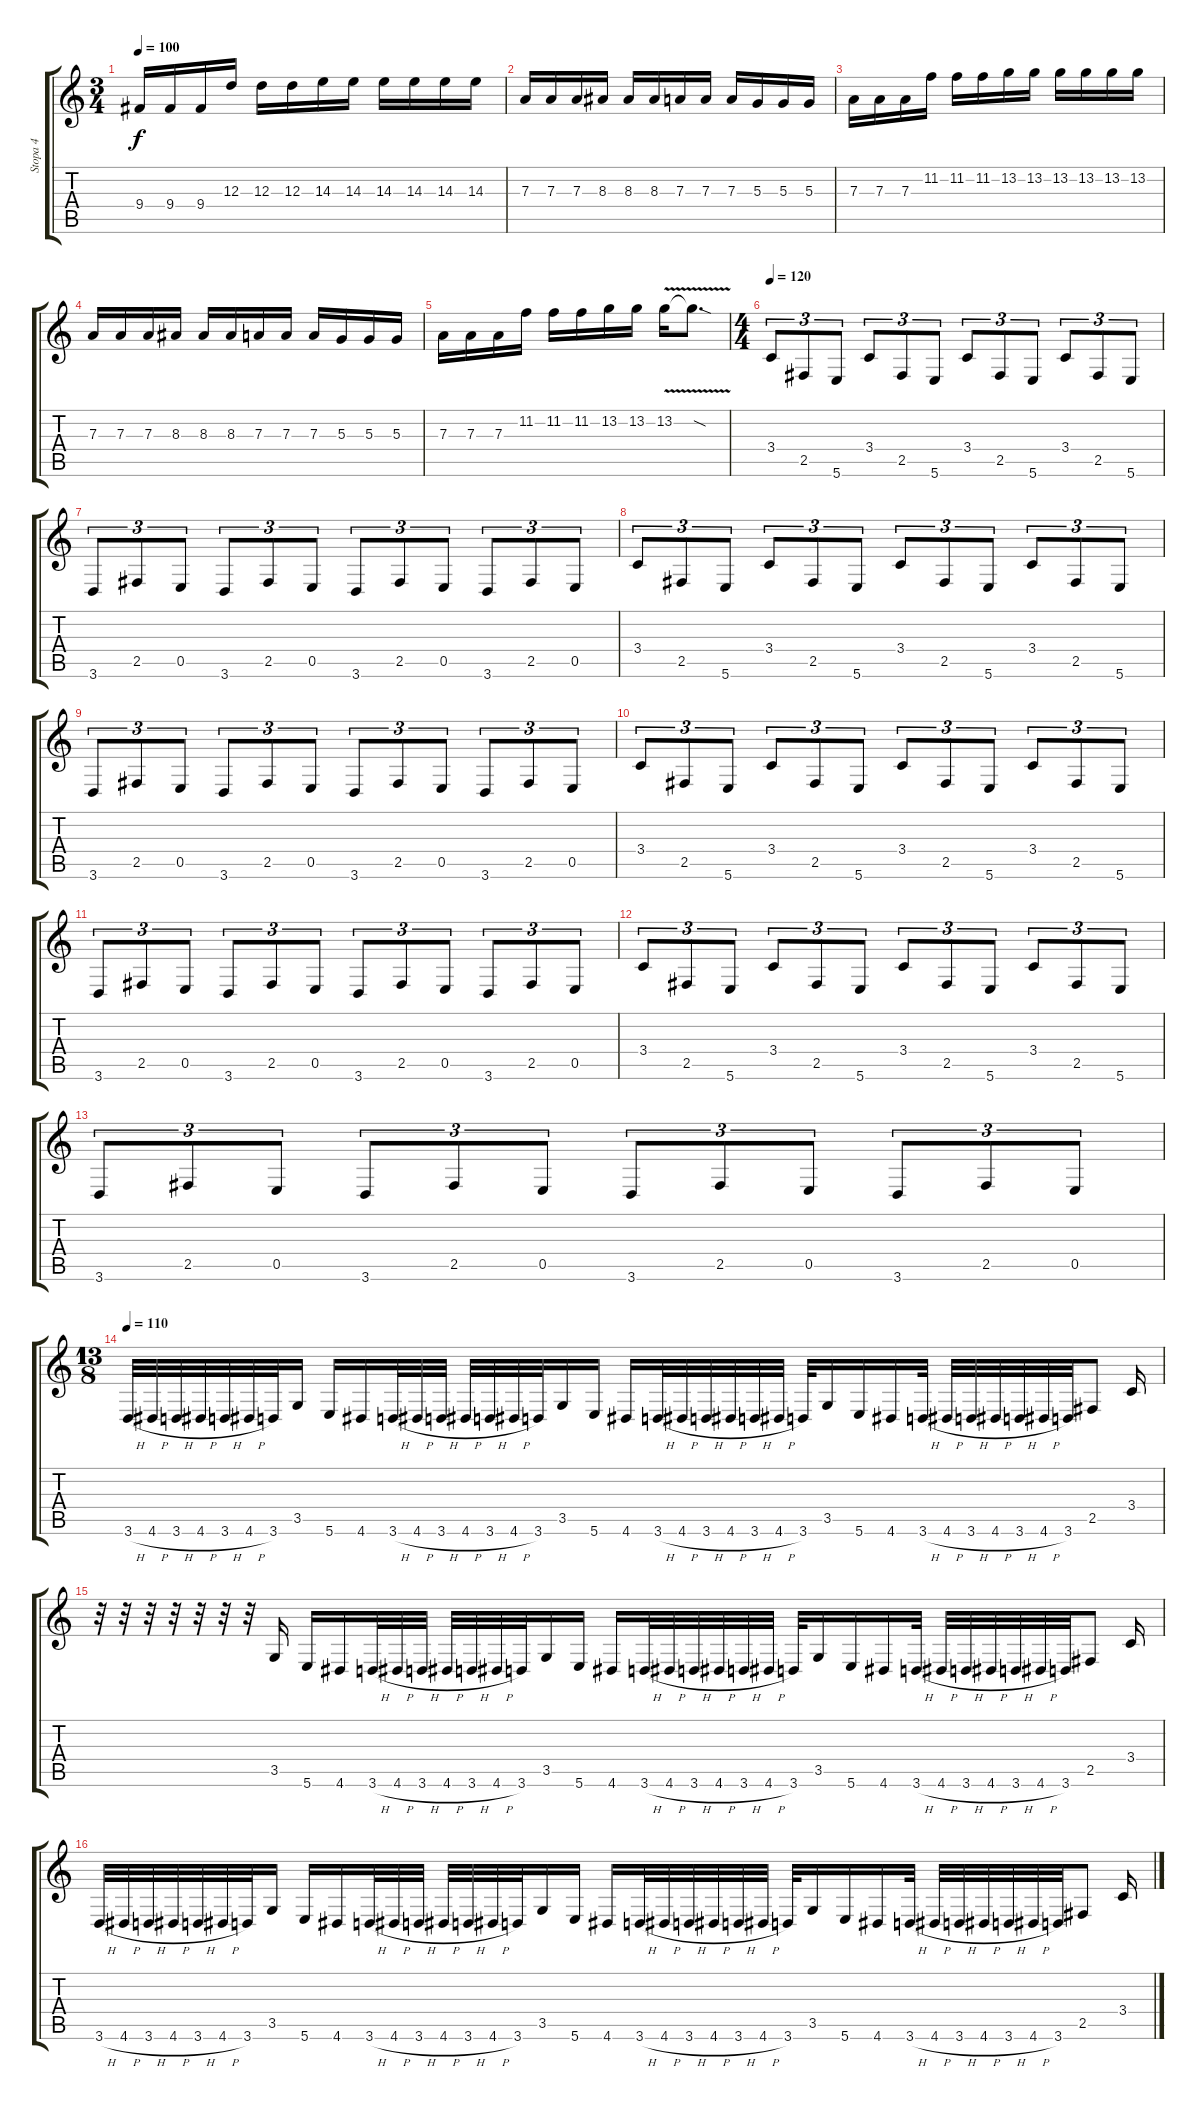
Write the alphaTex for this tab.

\track ("Stopa 4" "Stopa 4") {instrument distortionguitar}
\staff {score tabs}
\tuning (B3 Gb3 D3 A2 E2 B1) {hide}
\ts (3 4)
\tempo 100
\clef g2
\ks c
9.4.16{dy f} 9.4.16 9.4.16 12.3.16 12.3.16 12.3.16 14.3.16 14.3.16 14.3.16 14.3.16 14.3.16 14.3.16 |
7.3.16 7.3.16 7.3.16 8.3.16 8.3.16 8.3.16 7.3.16 7.3.16 7.3.16 5.3.16 5.3.16 5.3.16 |
7.3.16 7.3.16 7.3.16 11.2.16 11.2.16 11.2.16 13.2.16 13.2.16 13.2.16 13.2.16 13.2.16 13.2.16 |
7.3.16 7.3.16 7.3.16 8.3.16 8.3.16 8.3.16 7.3.16 7.3.16 7.3.16 5.3.16 5.3.16 5.3.16 |
7.3.16 7.3.16 7.3.16 11.2.16 11.2.16 11.2.16 13.2.16 13.2.16 13.2{v}.16 13.2{v sod t}.8{d} |
\ts (4 4)
\tempo 120
3.4.8{tu (3 2)} 2.5.8{tu (3 2)} 5.6.8{tu (3 2)} 3.4.8{tu (3 2)} 2.5.8{tu (3 2)} 5.6.8{tu (3 2)} 3.4.8{tu (3 2)} 2.5.8{tu (3 2)} 5.6.8{tu (3 2)} 3.4.8{tu (3 2)} 2.5.8{tu (3 2)} 5.6.8{tu (3 2)} |
3.6.8{tu (3 2)} 2.5.8{tu (3 2)} 0.5.8{tu (3 2)} 3.6.8{tu (3 2)} 2.5.8{tu (3 2)} 0.5.8{tu (3 2)} 3.6.8{tu (3 2)} 2.5.8{tu (3 2)} 0.5.8{tu (3 2)} 3.6.8{tu (3 2)} 2.5.8{tu (3 2)} 0.5.8{tu (3 2)} |
3.4.8{tu (3 2)} 2.5.8{tu (3 2)} 5.6.8{tu (3 2)} 3.4.8{tu (3 2)} 2.5.8{tu (3 2)} 5.6.8{tu (3 2)} 3.4.8{tu (3 2)} 2.5.8{tu (3 2)} 5.6.8{tu (3 2)} 3.4.8{tu (3 2)} 2.5.8{tu (3 2)} 5.6.8{tu (3 2)} |
3.6.8{tu (3 2)} 2.5.8{tu (3 2)} 0.5.8{tu (3 2)} 3.6.8{tu (3 2)} 2.5.8{tu (3 2)} 0.5.8{tu (3 2)} 3.6.8{tu (3 2)} 2.5.8{tu (3 2)} 0.5.8{tu (3 2)} 3.6.8{tu (3 2)} 2.5.8{tu (3 2)} 0.5.8{tu (3 2)} |
3.4.8{tu (3 2)} 2.5.8{tu (3 2)} 5.6.8{tu (3 2)} 3.4.8{tu (3 2)} 2.5.8{tu (3 2)} 5.6.8{tu (3 2)} 3.4.8{tu (3 2)} 2.5.8{tu (3 2)} 5.6.8{tu (3 2)} 3.4.8{tu (3 2)} 2.5.8{tu (3 2)} 5.6.8{tu (3 2)} |
3.6.8{tu (3 2)} 2.5.8{tu (3 2)} 0.5.8{tu (3 2)} 3.6.8{tu (3 2)} 2.5.8{tu (3 2)} 0.5.8{tu (3 2)} 3.6.8{tu (3 2)} 2.5.8{tu (3 2)} 0.5.8{tu (3 2)} 3.6.8{tu (3 2)} 2.5.8{tu (3 2)} 0.5.8{tu (3 2)} |
3.4.8{tu (3 2)} 2.5.8{tu (3 2)} 5.6.8{tu (3 2)} 3.4.8{tu (3 2)} 2.5.8{tu (3 2)} 5.6.8{tu (3 2)} 3.4.8{tu (3 2)} 2.5.8{tu (3 2)} 5.6.8{tu (3 2)} 3.4.8{tu (3 2)} 2.5.8{tu (3 2)} 5.6.8{tu (3 2)} |
3.6.8{tu (3 2)} 2.5.8{tu (3 2)} 0.5.8{tu (3 2)} 3.6.8{tu (3 2)} 2.5.8{tu (3 2)} 0.5.8{tu (3 2)} 3.6.8{tu (3 2)} 2.5.8{tu (3 2)} 0.5.8{tu (3 2)} 3.6.8{tu (3 2)} 2.5.8{tu (3 2)} 0.5.8{tu (3 2)} |
\ts (13 8)
\tempo 110
3.6{h}.32 4.6{h}.32 3.6{h}.32 4.6{h}.32 3.6{h}.32 4.6{h}.32 3.6.32 3.5.16 5.6.16 4.6.16 3.6{h}.32 4.6{h}.32 3.6{h}.32 4.6{h}.32 3.6{h}.32 4.6{h}.32 3.6.32 3.5.16 5.6.16 4.6.16 3.6{h}.32 4.6{h}.32 3.6{h}.32 4.6{h}.32 3.6{h}.32 4.6{h}.32 3.6.32 3.5.16 5.6.16 4.6.16 3.6{h}.32 4.6{h}.32 3.6{h}.32 4.6{h}.32 3.6{h}.32 4.6{h}.32 3.6.32 2.5.8 3.4.16 |
r.32 r.32 r.32 r.32 r.32 r.32 r.32 3.5.16 5.6.16 4.6.16 3.6{h}.32 4.6{h}.32 3.6{h}.32 4.6{h}.32 3.6{h}.32 4.6{h}.32 3.6.32 3.5.16 5.6.16 4.6.16 3.6{h}.32 4.6{h}.32 3.6{h}.32 4.6{h}.32 3.6{h}.32 4.6{h}.32 3.6.32 3.5.16 5.6.16 4.6.16 3.6{h}.32 4.6{h}.32 3.6{h}.32 4.6{h}.32 3.6{h}.32 4.6{h}.32 3.6.32 2.5.8 3.4.16 |
3.6{h}.32 4.6{h}.32 3.6{h}.32 4.6{h}.32 3.6{h}.32 4.6{h}.32 3.6.32 3.5.16 5.6.16 4.6.16 3.6{h}.32 4.6{h}.32 3.6{h}.32 4.6{h}.32 3.6{h}.32 4.6{h}.32 3.6.32 3.5.16 5.6.16 4.6.16 3.6{h}.32 4.6{h}.32 3.6{h}.32 4.6{h}.32 3.6{h}.32 4.6{h}.32 3.6.32 3.5.16 5.6.16 4.6.16 3.6{h}.32 4.6{h}.32 3.6{h}.32 4.6{h}.32 3.6{h}.32 4.6{h}.32 3.6.32 2.5.8 3.4.16
